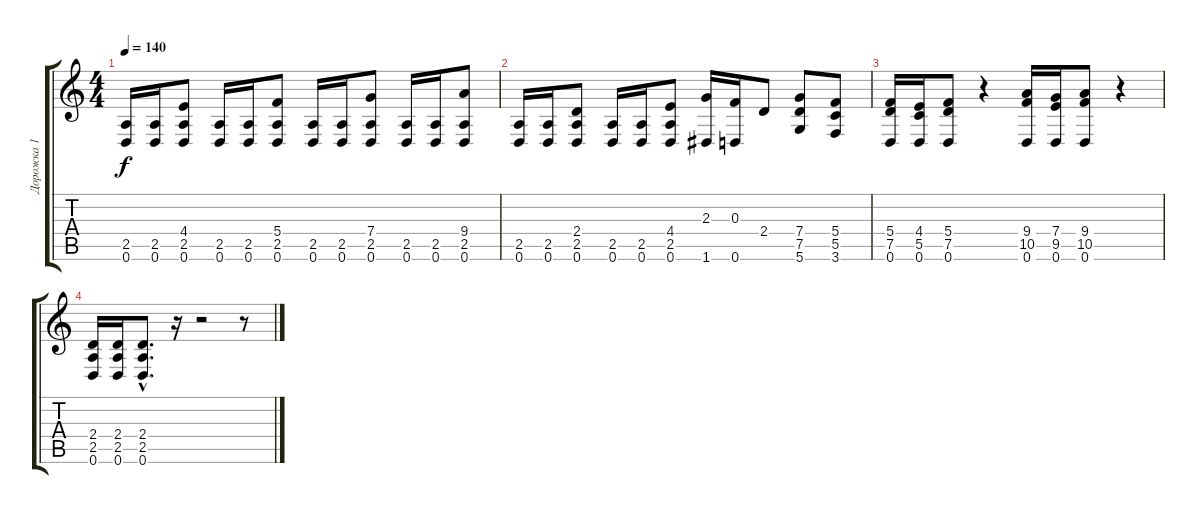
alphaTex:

\track ("Дорожка 1" "Дорожка 1") {instrument distortionguitar}
\staff {score tabs}
\tuning (D4 A3 F3 C3 G2 D2) {hide}
\ts (4 4)
\tempo 140
\clef g2
\ks c
(2.5 0.6).16{dy f} (2.5 0.6).16 (4.4 2.5 0.6).8 (2.5 0.6).16 (2.5 0.6).16 (5.4 2.5 0.6).8 (2.5 0.6).16 (2.5 0.6).16 (7.4 2.5 0.6).8 (2.5 0.6).16 (2.5 0.6).16 (9.4 2.5 0.6).8 |
(2.5 0.6).16 (2.5 0.6).16 (2.4 2.5 0.6).8 (2.5 0.6).16 (2.5 0.6).16 (4.4 2.5 0.6).8 (2.3 1.6).16 (0.3 0.6).16 2.4.8 (7.4 7.5 5.6).8 (5.4 5.5 3.6).8 |
(5.4 7.5 0.6).16 (4.4 5.5 0.6).16 (5.4 7.5 0.6).8 r.4 (9.4 10.5 0.6).16 (7.4 9.5 0.6).16 (9.4 10.5 0.6).8 r.4 |
(2.4 2.5 0.6).16 (2.4 2.5 0.6).16 (2.4{hac} 2.5{hac} 0.6{hac}).8{d} r.16 r.2 r.8
